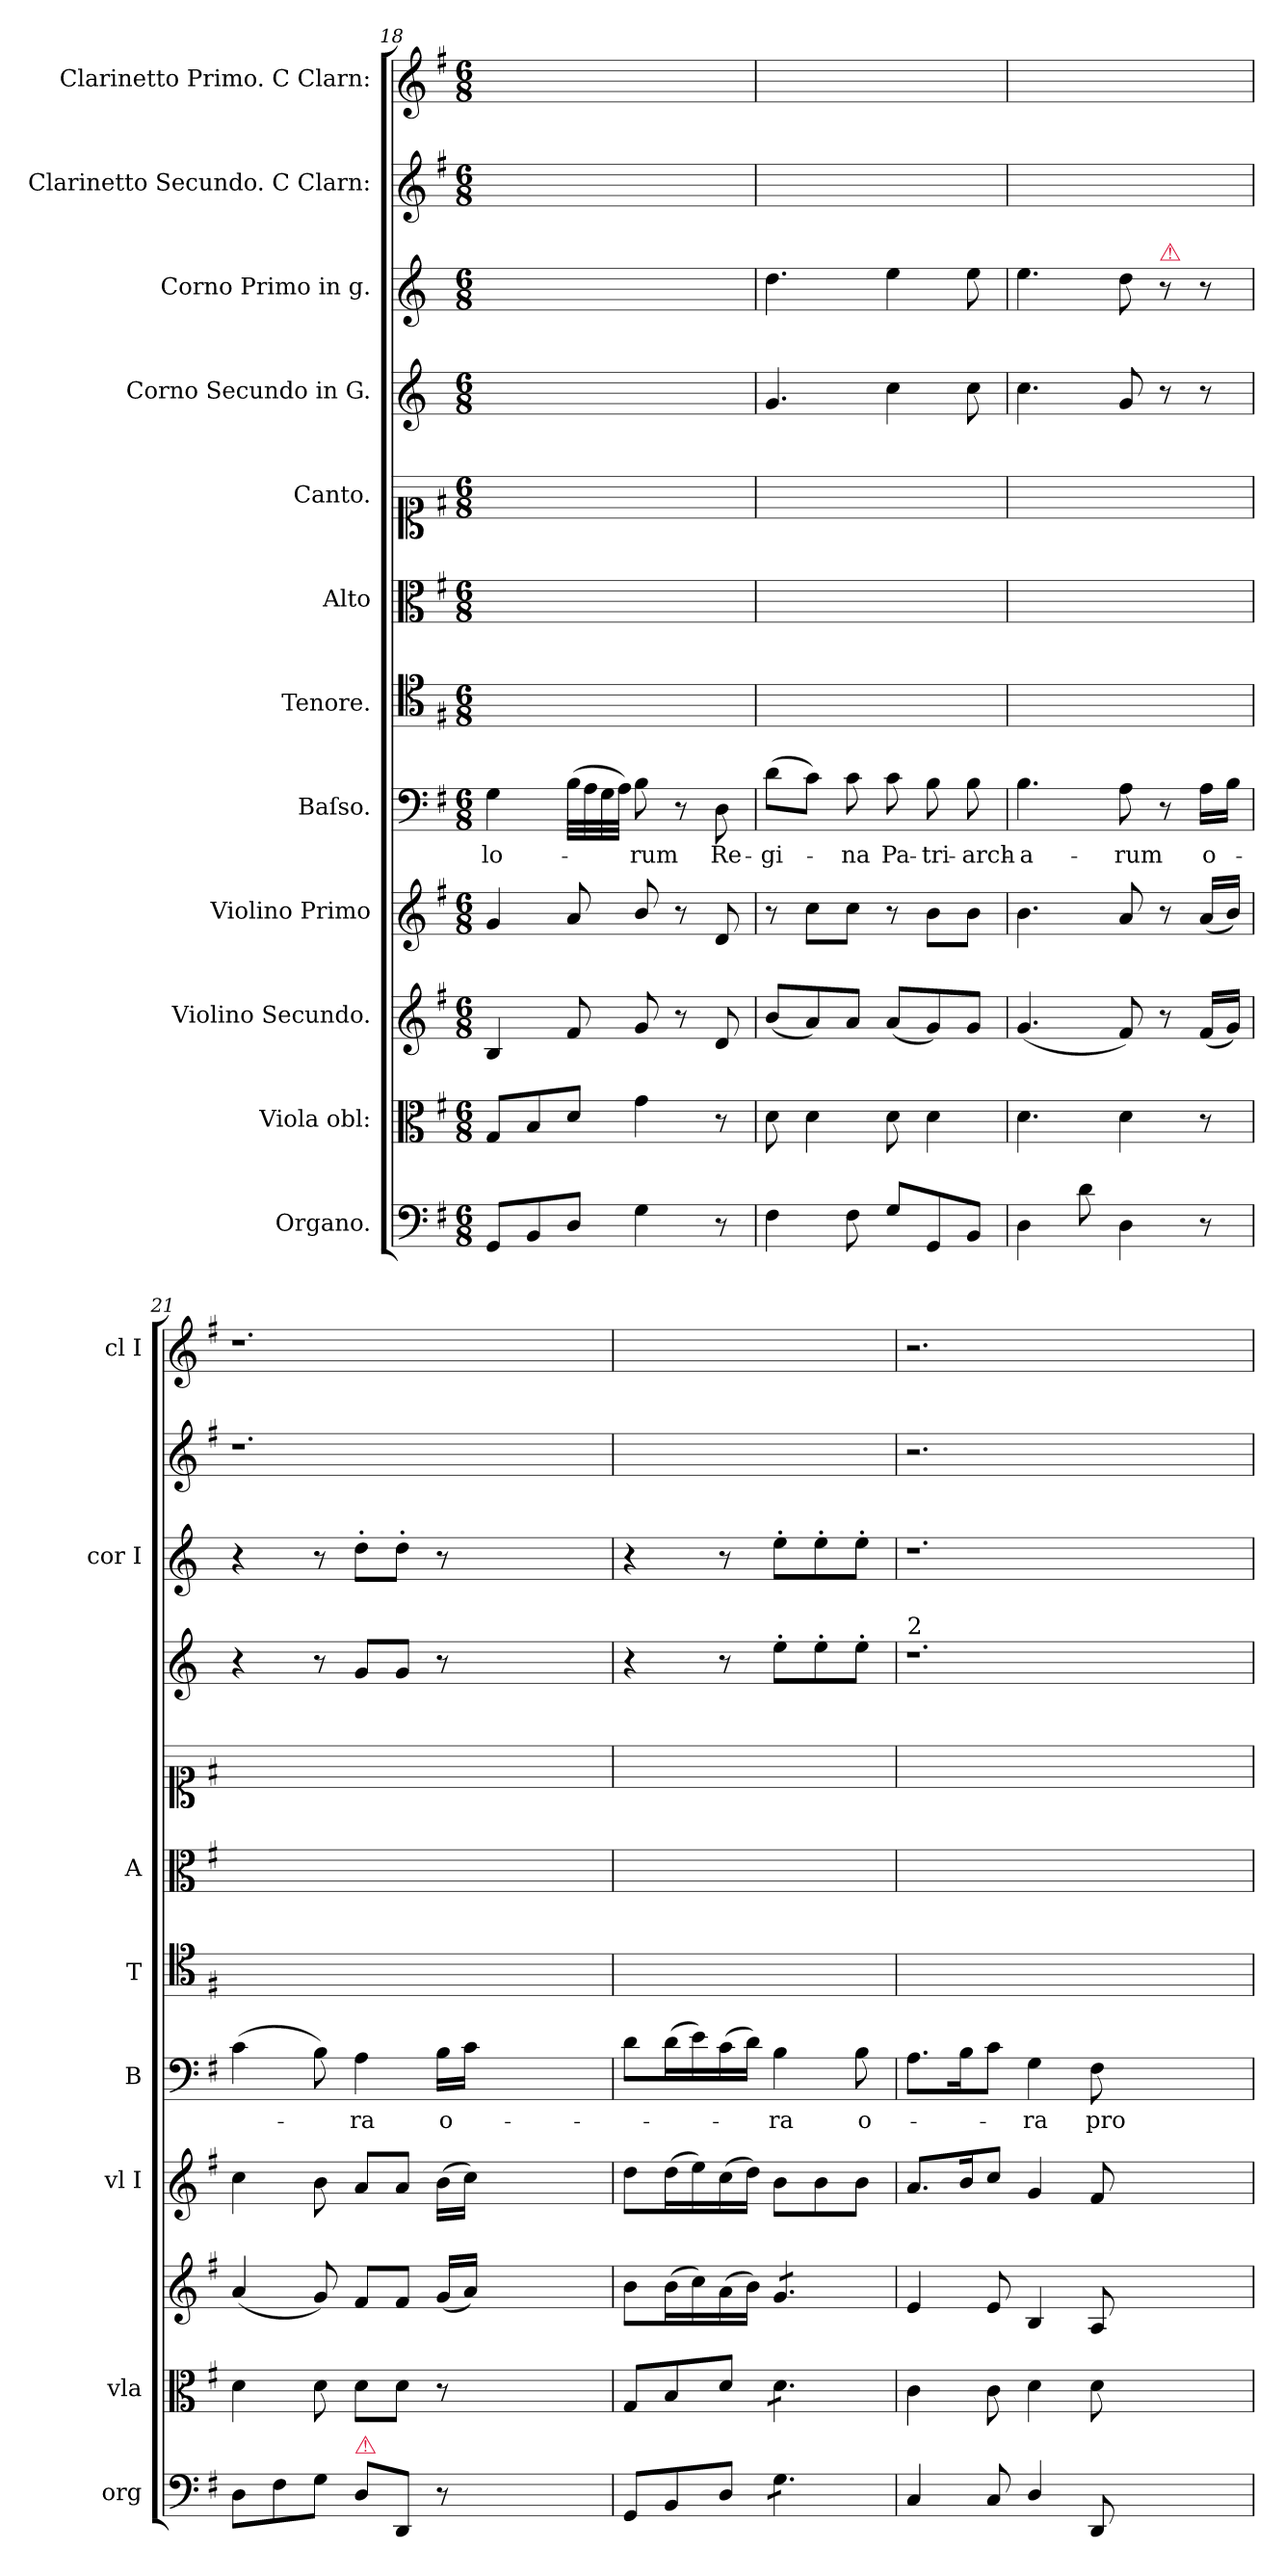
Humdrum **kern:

**kern	**kern	**kern	**kern	**kern	**text	**kern	**kern	**kern	**kern	**kern	**kern	**kern
*part12	*part11	*part10	*part9	*part8	*part8	*part7	*part6	*part5	*part4	*part3	*part2	*part1
*staff12	*staff11	*staff10	*staff9	*staff8	*staff8	*staff7	*staff6	*staff5	*staff4	*staff3	*staff2	*staff1
*I"Organo.	*I"Viola obl:	*I"Violino Secundo.	*I"Violino Primo	*I"Baſso.	*	*I"Tenore.	*I"Alto	*I"Canto.	*I"Corno Secundo in G.	*I"Corno Primo in g.	*I"Clarinetto Secundo. C Clarn:	*I"Clarinetto Primo. C Clarn:
*I'org	*I'vla	*	*I'vl I	*I'B	*	*I'T	*I'A	*	*	*I'cor I	*	*I'cl I
*clefF4	*clefC3	*clefG2	*clefG2	*clefF4	*	*clefC4	*clefC3	*clefC1	*clefG2	*clefG2	*clefG2	*clefG2
*	*	*	*	*	*	*	*	*	*ITrd3c5	*ITrd3c5	*	*
*k[f#]	*k[f#]	*k[f#]	*k[f#]	*k[f#]	*	*k[f#]	*k[f#]	*k[f#]	*k[f#]	*k[f#]	*k[f#]	*k[f#]
*G:	*G:	*G:	*G:	*G:	*	*G:	*G:	*G:	*G:	*G:	*G:	*G:
*M6/8	*M6/8	*M6/8	*M6/8	*M6/8	*	*M6/8	*M6/8	*M6/8	*M6/8	*M6/8	*M6/8	*M6/8
=18	=18	=18	=18	=18	=18	=18	=18	=18	=18	=18	=18	=18
8GG/L	8G/L	4B/	4g/	4G\	-lo-	2.ryy	2.ryy	2.ryy	2.ryy	2.ryy	2.ryy	2.ryy
8BB/	8B/	.	.	.	.	.	.	.	.	.	.	.
8D/J	8d/J	8f#/	8a/	(32B\LLL	.	.	.	.	.	.	.	.
.	.	.	.	32A\	.	.	.	.	.	.	.	.
.	.	.	.	32G\	.	.	.	.	.	.	.	.
.	.	.	.	32A\JJJ)	.	.	.	.	.	.	.	.
4G\	4g\	8g/	8b/	8B\	-rum	.	.	.	.	.	.	.
.	.	8r	8r	8r	.	.	.	.	.	.	.	.
8r	8r	8d/	8d/	8D\	Re-	.	.	.	.	.	.	.
=19	=19	=19	=19	=19	=19	=19	=19	=19	=19	=19	=19	=19
4F#\	8d\	(8b/L	8r	(8d\L	-gi-	2.ryy	2.ryy	2.ryy	4.d/	4.a\	2.ryy	2.ryy
.	4d\	8a/)	8cc\L	8c\J)	.	.	.	.	.	.	.	.
8F#\	.	8a/J	8cc\J	8c\	-na	.	.	.	.	.	.	.
8G\L	8d\	(8a/L	8r	8c\	Pa-	.	.	.	4g\	4b\	.	.
8GG/	4d\	8g/)	8b\L	8B\	-tri-	.	.	.	.	.	.	.
8BB/J	.	8g/J	8b\J	8B\	-arch-	.	.	.	8g\	8b\	.	.
=20	=20	=20	=20	=20	=20	=20	=20	=20	=20	=20	=20	=20
4D\	4.d\	(4.g/	4.b\	4.B\	a-	2.ryy	2.ryy	2.ryy	4.g\	4.b\	2.ryy	2.ryy
8d\	.	.	.	.	.	.	.	.	.	.	.	.
4D\	4d\	8f#/)	8a/	8A\	-rum	.	.	.	8d/	8a\	.	.
!	!	!	!	!	!	!	!	!	!	!LO:TX:a:color=crimson:t=⚠	!	!
.	.	8r	8r	8r	.	.	.	.	8r	8r	.	.
8r	8r	(16f#/LL	(16a/LL	16A\LL	o-	.	.	.	8r	8r	.	.
.	.	16g/JJ)	16b/JJ)	16B\JJ	.	.	.	.	.	.	.	.
=21	=21	=21	=21	=21	=21	=21	=21	=21	=21	=21	=21	=21
8D\L	4d\	(4a/	4cc\	(4c\	.	2.ryy	2.ryy	2.ryy	4r	4r	1.r	1.r
8F#\	.	.	.	.	.	.	.	.	.	.	.	.
8G\J	8d\	8g/)	8b\	8B\)	.	.	.	.	8r	8r	.	.
!LO:TX:a:color=crimson:t=⚠	!	!	!	!	!	!	!	!	!	!	!	!
8D\L	8d\L	8f#/L	8a/L	4A\	-ra	.	.	.	8d/L	8a'\L	.	.
8DD/J	8d\J	8f#/J	8a/J	.	.	.	.	.	8d/J	8a'\J	.	.
8r	8r	(16g/LL	(16b\LL	16B\LL	o-	.	.	.	8r	8r	.	.
.	.	16a/JJ)	16cc\JJ)	16c\JJ	.	.	.	.	.	.	.	.
2.ryy	2.ryy	2.ryy	2.ryy	2.ryy	.	2.ryy	2.ryy	2.ryy	2.ryy	2.ryy	.	.
=22	=22	=22	=22	=22	=22	=22	=22	=22	=22	=22	=22	=22
8GG/L	8G/L	8b\L	8dd\L	8d\L	.	2.ryy	2.ryy	2.ryy	4r	4r	2.ryy	2.ryy
8BB/	8B/	(16b\L	(16dd\L	(16d\L	.	.	.	.	.	.	.	.
.	.	16cc\)	16ee\)	16e\)	.	.	.	.	.	.	.	.
8D/J	8d/J	(16a\	(16cc\	(16c\	.	.	.	.	8r	8r	.	.
.	.	16b\JJ)	16dd\JJ)	16d\JJ)	.	.	.	.	.	.	.	.
!	!	!LO:TX:a:color=crimson:t=⚠	!	!	!	!	!	!	!	!	!	!
*tremolo	*	*	*	*	*	*	*	*	*	*	*	*
*	*tremolo	*	*	*	*	*	*	*	*	*	*	*
*	*	*tremolo	*	*	*	*	*	*	*	*	*	*
8G\L	8d\L	8g/L	8b\L	4B\	-ra	.	.	.	8b'\L	8b'\L	.	.
8G\	8d\	8g/	8b\	.	.	.	.	.	8b'\	8b'\	.	.
8G\J	8d\J	8g/J	8b\J	8B\	o-	.	.	.	8b'\J	8b'\J	.	.
*	*	*Xtremolo	*	*	*	*	*	*	*	*	*	*
*	*Xtremolo	*	*	*	*	*	*	*	*	*	*	*
*Xtremolo	*	*	*	*	*	*	*	*	*	*	*	*
=23	=23	=23	=23	=23	=23	=23	=23	=23	=23	=23	=23	=23
!	!	!	!	!	!	!	!	!	!LO:TX:a:t=2	!	!	!
4C/	4c\	4e/	8.a/L	8.A\L	.	2.ryy	2.ryy	2.ryy	1.r	1.r	2.r	2.r
.	.	.	16b/K	16B\K	.	.	.	.	.	.	.	.
8C/	8c\	8e/	8cc/J	8c\J	.	.	.	.	.	.	.	.
4D/	4d\	4B/	4g/	4G\	-ra	.	.	.	.	.	.	.
8DD/	8d\	8A/	8f#/	8F#\	pro	.	.	.	.	.	.	.
2.ryy	2.ryy	2.ryy	2.ryy	2.ryy	.	2.ryy	2.ryy	2.ryy	.	.	2.ryy	2.ryy
=	=	=	=	=	=	=	=	=	=	=	=	=
*-	*-	*-	*-	*-	*-	*-	*-	*-	*-	*-	*-	*-
